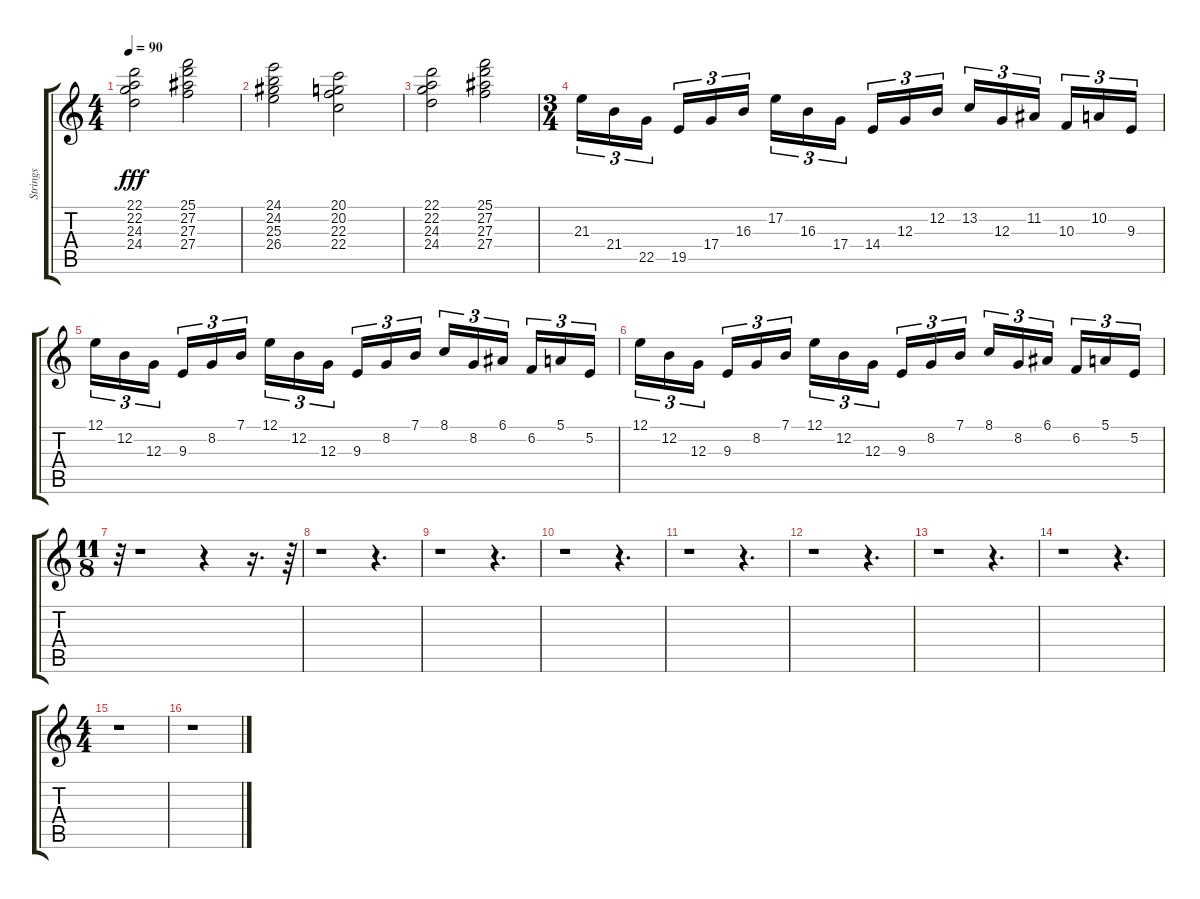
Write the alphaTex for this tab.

\track ("Strings" "Strings") {instrument stringensemble1}
\staff {score tabs}
\tuning (E4 B3 G3 D3 A2 E2) {hide}
\ts (4 4)
\tempo 90
\clef g2
\ks c
(22.1 22.2 24.3 24.4).2{dy fff} (25.1 27.2 27.3 27.4).2 |
(24.1 24.2 25.3 26.4).2 (20.1 20.2 22.3 22.4).2 |
(22.1 22.2 24.3 24.4).2 (25.1 27.2 27.3 27.4).2 |
\ts (3 4)
21.3.16{tu (3 2)} 21.4.16{tu (3 2)} 22.5.16{tu (3 2) beam splitsecondary} 19.5.16{tu (3 2)} 17.4.16{tu (3 2)} 16.3.16{tu (3 2)} 17.2.16{tu (3 2)} 16.3.16{tu (3 2)} 17.4.16{tu (3 2) beam splitsecondary} 14.4.16{tu (3 2)} 12.3.16{tu (3 2)} 12.2.16{tu (3 2)} 13.2.16{tu (3 2)} 12.3.16{tu (3 2)} 11.2.16{tu (3 2) beam splitsecondary} 10.3.16{tu (3 2)} 10.2.16{tu (3 2)} 9.3.16{tu (3 2)} |
12.1.16{tu (3 2)} 12.2.16{tu (3 2)} 12.3.16{tu (3 2) beam splitsecondary} 9.3.16{tu (3 2)} 8.2.16{tu (3 2)} 7.1.16{tu (3 2)} 12.1.16{tu (3 2)} 12.2.16{tu (3 2)} 12.3.16{tu (3 2) beam splitsecondary} 9.3.16{tu (3 2)} 8.2.16{tu (3 2)} 7.1.16{tu (3 2)} 8.1.16{tu (3 2)} 8.2.16{tu (3 2)} 6.1.16{tu (3 2) beam splitsecondary} 6.2.16{tu (3 2)} 5.1.16{tu (3 2)} 5.2.16{tu (3 2)} |
12.1.16{tu (3 2)} 12.2.16{tu (3 2)} 12.3.16{tu (3 2) beam splitsecondary} 9.3.16{tu (3 2)} 8.2.16{tu (3 2)} 7.1.16{tu (3 2)} 12.1.16{tu (3 2)} 12.2.16{tu (3 2)} 12.3.16{tu (3 2) beam splitsecondary} 9.3.16{tu (3 2)} 8.2.16{tu (3 2)} 7.1.16{tu (3 2)} 8.1.16{tu (3 2)} 8.2.16{tu (3 2)} 6.1.16{tu (3 2) beam splitsecondary} 6.2.16{tu (3 2)} 5.1.16{tu (3 2)} 5.2.16{tu (3 2)} |
\ts (11 8)
r.32{tu (3 2)} r.1 r.4 r.16{d} r.64{tu (3 2)} |
r.1 r.4{d} |
r.1 r.4{d} |
r.1 r.4{d} |
r.1 r.4{d} |
r.1 r.4{d} |
r.1 r.4{d} |
r.1 r.4{d} |
\ts (4 4)
r.1 |
r.1
